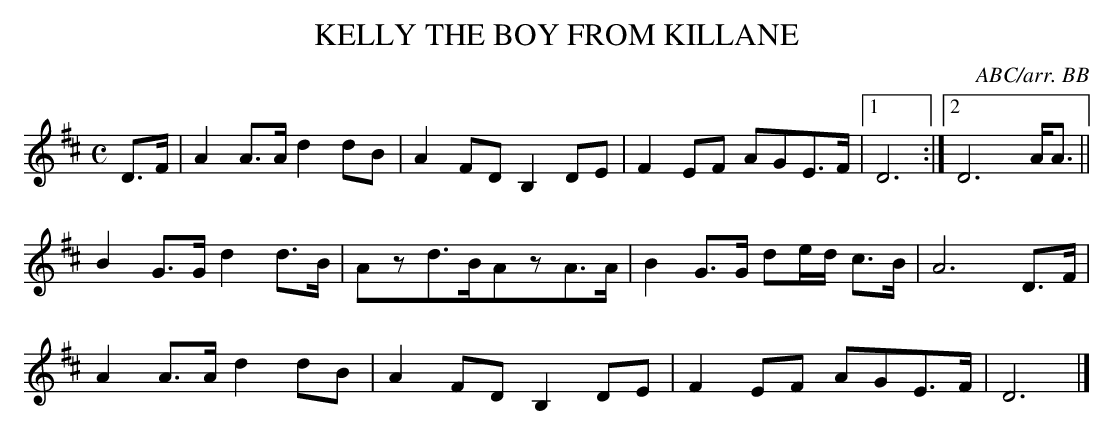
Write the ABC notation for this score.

X:1
T:KELLY THE BOY FROM KILLANE
Y:"maestoso marziale"
C:ABC/arr. BB
M:C
K:D
D>F|A2A>A d2dB|A2 FD B,2DE|F2EF AGE>F|1 D6:|2 D6 A<A||
B2G>G d2d>B|Azd>BAzA>A|B2G>G de/d/ c>B|A6 D>F|
A2A>A d2dB|A2 FD B,2DE|F2EF AGE>F|D6|]
